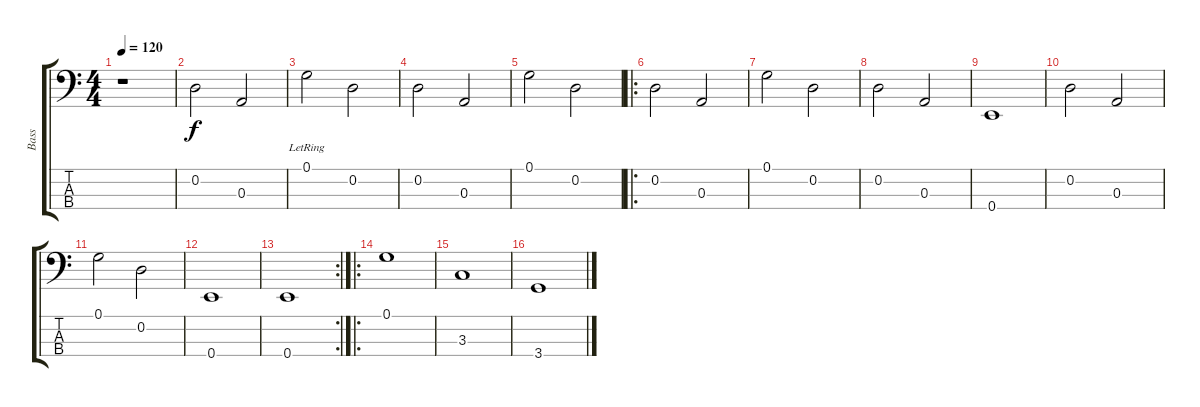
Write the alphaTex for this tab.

\track ("Bass" "Bass") {instrument electricbassfinger}
\staff {score tabs}
\tuning (G2 D2 A1 E1) {hide}
\ts (4 4)
\tempo 120
\clef f4
\ks c
r.1{dy f instrument electricbassfinger} |
0.2.2 0.3.2 |
0.1{lr}.2 0.2.2 |
0.2.2 0.3.2 |
0.1.2 0.2.2 |
\ro
0.2.2 0.3.2 |
0.1.2 0.2.2 |
0.2.2 0.3.2 |
0.4.1 |
0.2.2 0.3.2 |
0.1.2 0.2.2 |
0.4.1 |
\rc 2
0.4.1 |
\ro
0.1.1 |
3.3.1 |
3.4.1
